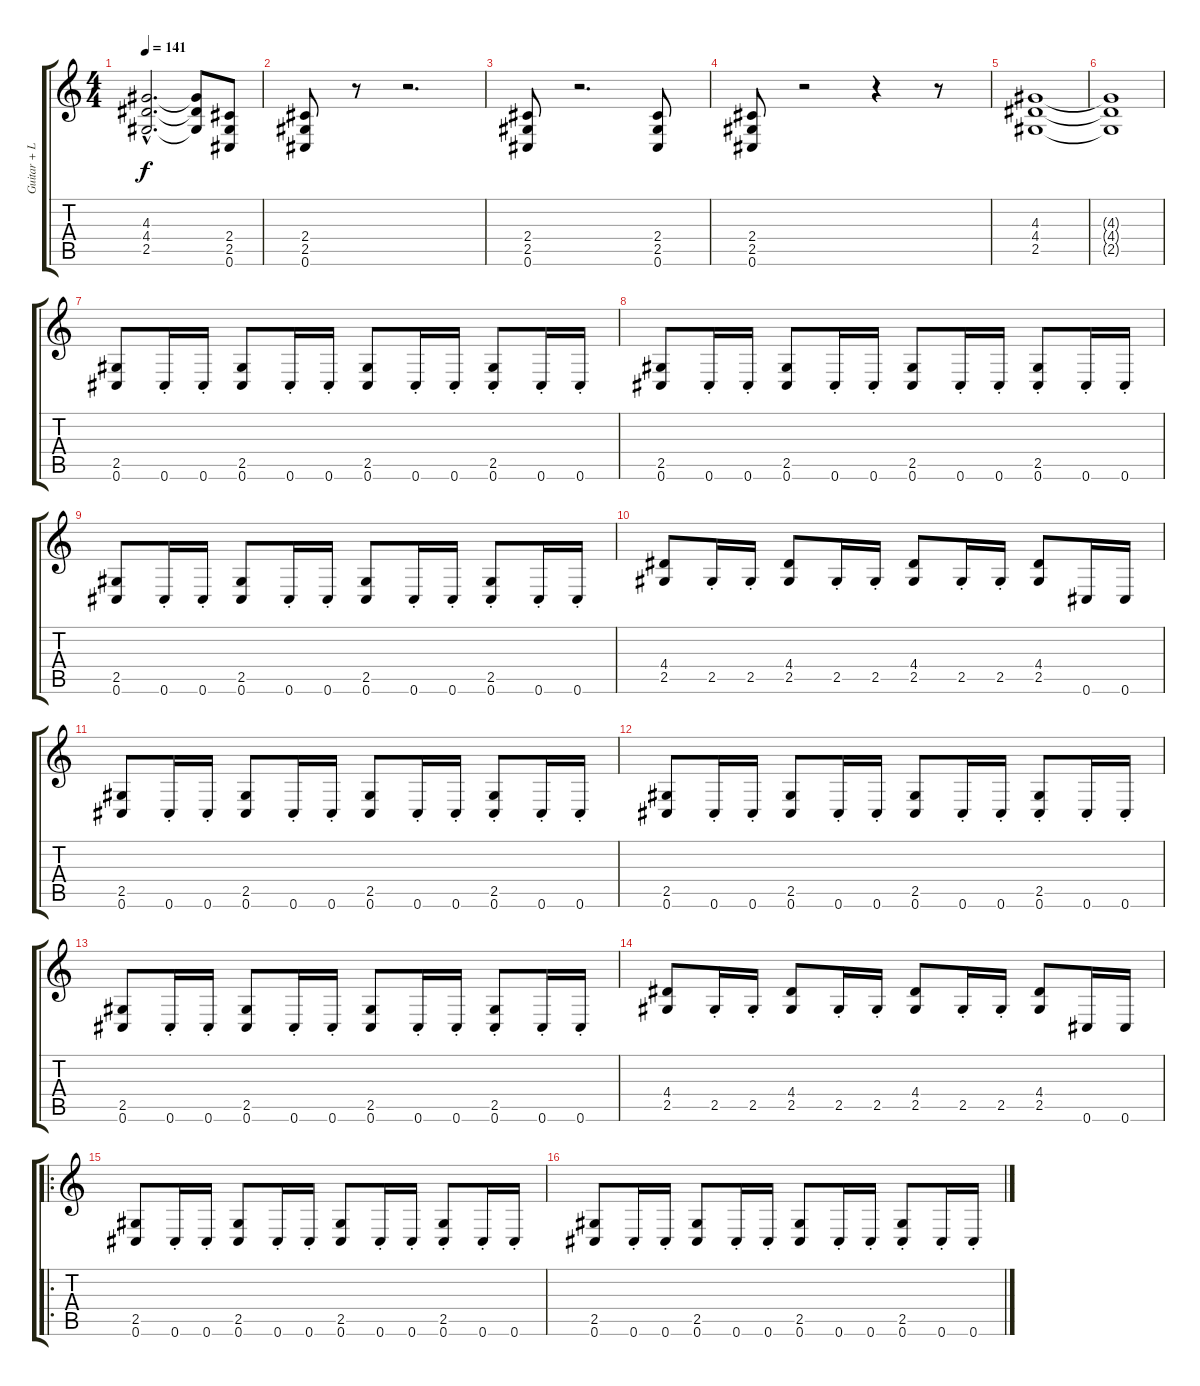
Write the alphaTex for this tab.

\track ("Guitar + Lead" "Guitar + L") {instrument overdrivenguitar}
\staff {score tabs}
\tuning (Db4 Ab3 E3 B2 Gb2 Db2) {hide}
\ts (4 4)
\tempo 141
\clef g2
\ks c
(4.3{hac} 4.4{hac} 2.5{hac}).2{d dy f} (4.3{t} 4.4{t} 2.5{t}).8 (2.4 2.5 0.6).8 |
(2.4 2.5 0.6).8 r.8 r.2{d} |
(2.4 2.5 0.6).8 r.2{d} (2.4 2.5 0.6).8 |
(2.4 2.5 0.6).8 r.2 r.4 r.8 |
(4.3 4.4 2.5).1 |
(4.3{t} 4.4{t} 2.5{t}).1 |
(2.5 0.6).8 0.6{st}.16 0.6{st}.16 (2.5 0.6).8 0.6{st}.16 0.6{st}.16 (2.5 0.6).8 0.6{st}.16 0.6{st}.16 (2.5 0.6{st}).8 0.6{st}.16 0.6{st}.16 |
(2.5 0.6).8 0.6{st}.16 0.6{st}.16 (2.5 0.6).8 0.6{st}.16 0.6{st}.16 (2.5 0.6).8 0.6{st}.16 0.6{st}.16 (2.5 0.6{st}).8 0.6{st}.16 0.6{st}.16 |
(2.5 0.6).8 0.6{st}.16 0.6{st}.16 (2.5 0.6).8 0.6{st}.16 0.6{st}.16 (2.5 0.6).8 0.6{st}.16 0.6{st}.16 (2.5 0.6{st}).8 0.6{st}.16 0.6{st}.16 |
(4.4 2.5).8 2.5{st}.16 2.5{st}.16 (4.4 2.5).8 2.5{st}.16 2.5{st}.16 (4.4 2.5).8 2.5{st}.16 2.5{st}.16 (4.4 2.5).8 0.6.16 0.6.16 |
(2.5 0.6).8 0.6{st}.16 0.6{st}.16 (2.5 0.6).8 0.6{st}.16 0.6{st}.16 (2.5 0.6).8 0.6{st}.16 0.6{st}.16 (2.5 0.6{st}).8 0.6{st}.16 0.6{st}.16 |
(2.5 0.6).8 0.6{st}.16 0.6{st}.16 (2.5 0.6).8 0.6{st}.16 0.6{st}.16 (2.5 0.6).8 0.6{st}.16 0.6{st}.16 (2.5 0.6{st}).8 0.6{st}.16 0.6{st}.16 |
(2.5 0.6).8 0.6{st}.16 0.6{st}.16 (2.5 0.6).8 0.6{st}.16 0.6{st}.16 (2.5 0.6).8 0.6{st}.16 0.6{st}.16 (2.5 0.6{st}).8 0.6{st}.16 0.6{st}.16 |
(4.4 2.5).8 2.5{st}.16 2.5{st}.16 (4.4 2.5).8 2.5{st}.16 2.5{st}.16 (4.4 2.5).8 2.5{st}.16 2.5{st}.16 (4.4 2.5).8 0.6.16 0.6.16 |
\ro
(2.5 0.6).8 0.6{st}.16 0.6{st}.16 (2.5 0.6).8 0.6{st}.16 0.6{st}.16 (2.5 0.6).8 0.6{st}.16 0.6{st}.16 (2.5 0.6{st}).8 0.6{st}.16 0.6{st}.16 |
(2.5 0.6).8 0.6{st}.16 0.6{st}.16 (2.5 0.6).8 0.6{st}.16 0.6{st}.16 (2.5 0.6).8 0.6{st}.16 0.6{st}.16 (2.5 0.6{st}).8 0.6{st}.16 0.6{st}.16
